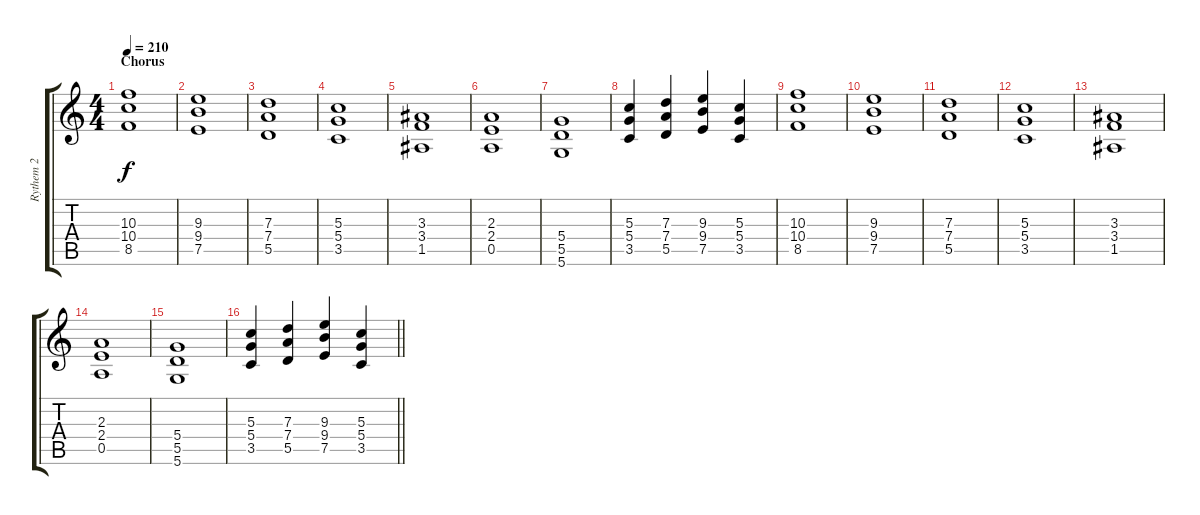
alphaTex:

\track ("Rythem 2" "Rythem 2") {instrument overdrivenguitar}
\staff {score tabs}
\tuning (E4 B3 G3 D3 A2 D2) {hide}
\ts (4 4)
\section ("" "Chorus")
\tempo 210
\clef g2
\ks c
(10.3 10.4 8.5).1{dy f} |
(9.3 9.4 7.5).1 |
(7.3 7.4 5.5).1 |
(5.3 5.4 3.5).1 |
(3.3 3.4 1.5).1 |
(2.3 2.4 0.5).1 |
(5.4 5.5 5.6).1 |
(5.3 5.4 3.5).4 (7.3 7.4 5.5).4 (9.3 9.4 7.5).4 (5.3 5.4 3.5).4 |
(10.3 10.4 8.5).1 |
(9.3 9.4 7.5).1 |
(7.3 7.4 5.5).1 |
(5.3 5.4 3.5).1 |
(3.3 3.4 1.5).1 |
(2.3 2.4 0.5).1 |
(5.4 5.5 5.6).1 |
\barLineRight lightlight
(5.3 5.4 3.5).4 (7.3 7.4 5.5).4 (9.3 9.4 7.5).4 (5.3 5.4 3.5).4
